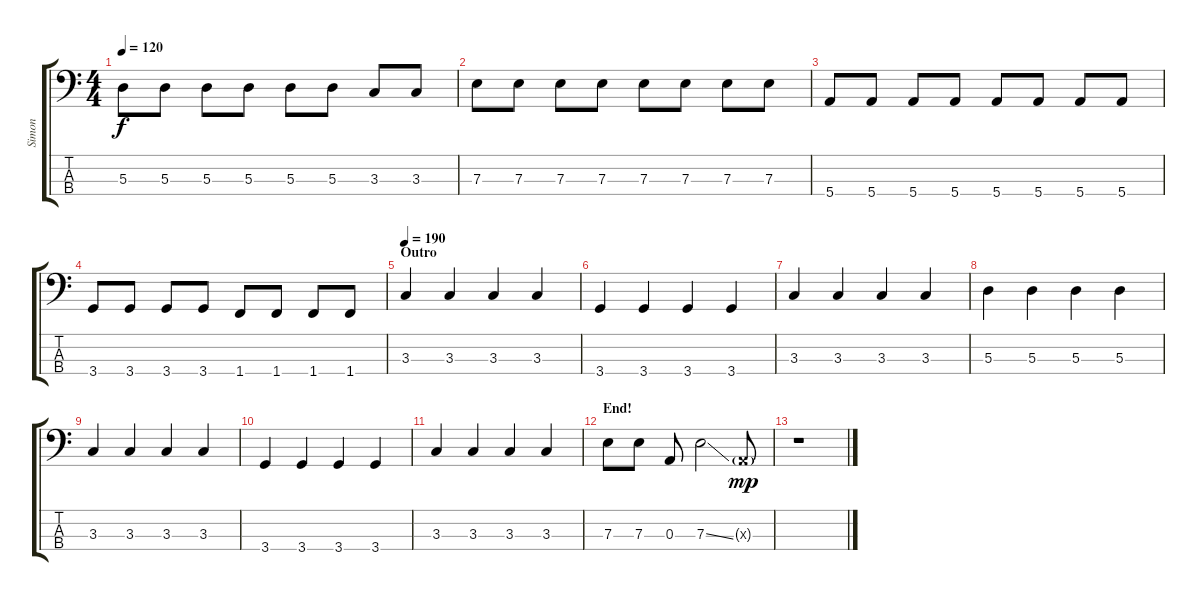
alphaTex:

\track ("Simon" "Simon") {instrument electricbassfinger}
\staff {score tabs}
\tuning (G2 D2 A1 E1) {hide}
\ts (4 4)
\tempo 120
\clef f4
\ks c
5.3.8{dy f} 5.3.8 5.3.8 5.3.8 5.3.8 5.3.8 3.3.8 3.3.8 |
7.3.8 7.3.8 7.3.8 7.3.8 7.3.8 7.3.8 7.3.8 7.3.8 |
5.4.8 5.4.8 5.4.8 5.4.8 5.4.8 5.4.8 5.4.8 5.4.8 |
3.4.8 3.4.8 3.4.8 3.4.8 1.4.8 1.4.8 1.4.8 1.4.8 |
\section ("" "Outro")
\tempo 190
3.3.4 3.3.4 3.3.4 3.3.4 |
3.4.4 3.4.4 3.4.4 3.4.4 |
3.3.4 3.3.4 3.3.4 3.3.4 |
5.3.4 5.3.4 5.3.4 5.3.4 |
3.3.4 3.3.4 3.3.4 3.3.4 |
3.4.4 3.4.4 3.4.4 3.4.4 |
3.3.4 3.3.4 3.3.4 3.3.4 |
\section ("" "End!")
7.3.8 7.3.8 0.3.8 7.3{ss}.2 0.3{g x}.8{dy mp} |
r.1
